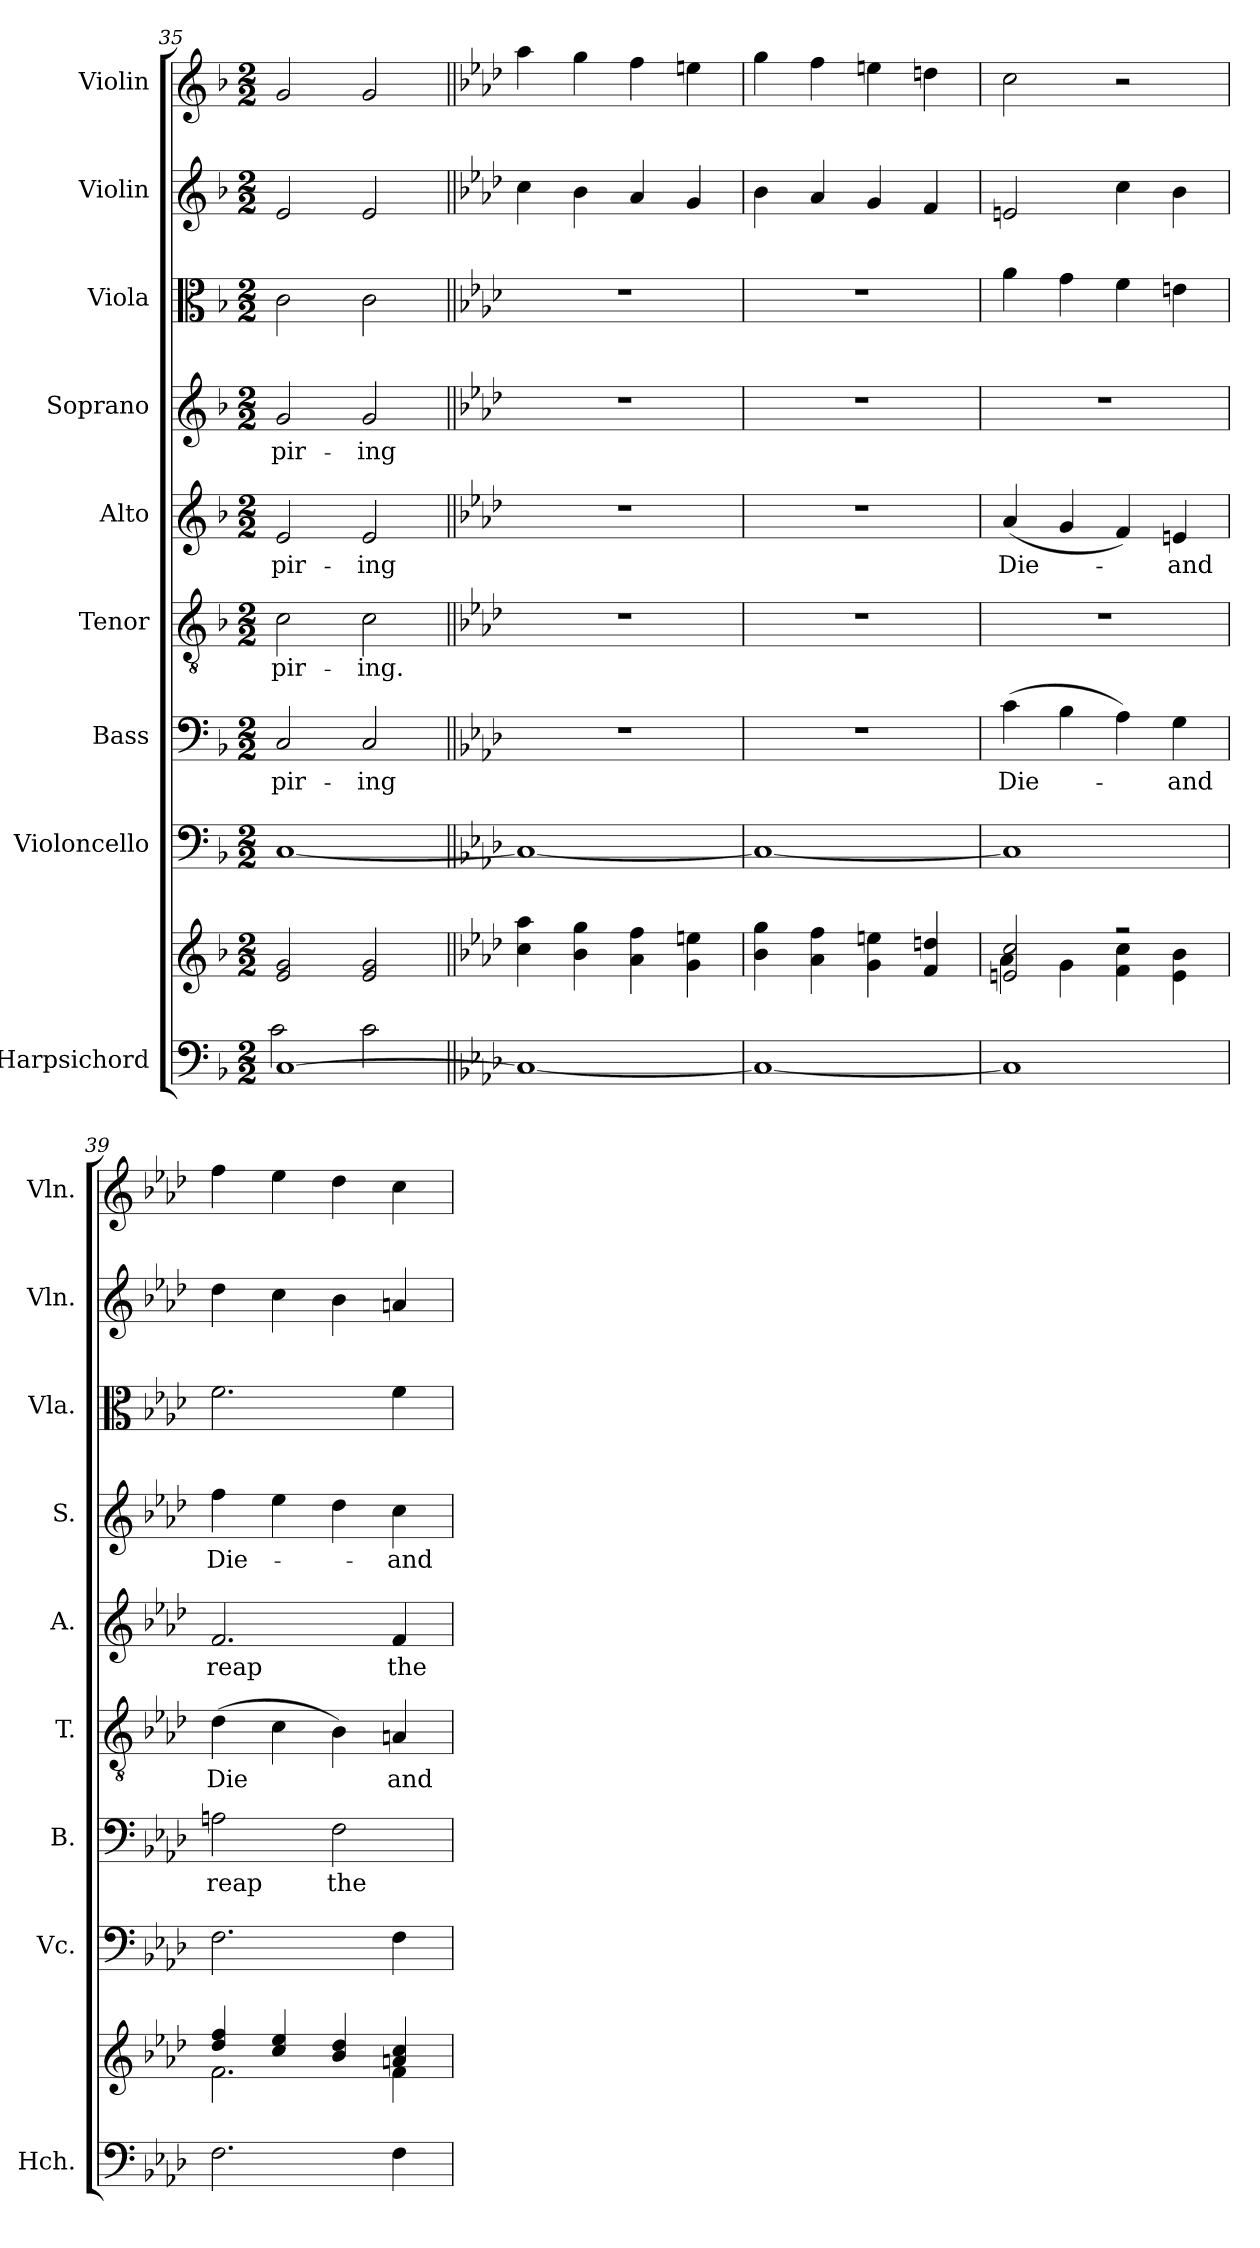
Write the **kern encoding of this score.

**kern	**kern	**kern	**kern	**text	**kern	**text	**kern	**text	**kern	**text	**kern	**kern	**kern
*part9	*part9	*part8	*part7	*part7	*part6	*part6	*part5	*part5	*part4	*part4	*part3	*part2	*part1
*staff10	*staff9	*staff8	*staff7	*staff7	*staff6	*staff6	*staff5	*staff5	*staff4	*staff4	*staff3	*staff2	*staff1
*I"Harpsichord	*	*I"Violoncello	*I"Bass	*	*I"Tenor	*	*I"Alto	*	*I"Soprano	*	*I"Viola	*I"Violin	*I"Violin
*I'Hch.	*	*I'Vc.	*I'B.	*	*I'T.	*	*I'A.	*	*I'S.	*	*I'Vla.	*I'Vln.	*I'Vln.
!!LO:PB:g=z
*clefF4	*clefG2	*clefF4	*clefF4	*	*clefGv2	*	*clefG2	*	*clefG2	*	*clefC3	*clefG2	*clefG2
*k[b-]	*k[b-]	*k[b-]	*k[b-]	*	*k[b-]	*	*k[b-]	*	*k[b-]	*	*k[b-]	*k[b-]	*k[b-]
*M2/2	*M2/2	*M2/2	*M2/2	*	*M2/2	*	*M2/2	*	*M2/2	*	*M2/2	*M2/2	*M2/2
=35	=35	=35	=35	=35	=35	=35	=35	=35	=35	=35	=35	=35	=35
*^	*	*	*	*	*	*	*	*	*	*	*	*	*
!	!	!	!	!	!LO:LY:b	!	!LO:LY:b	!	!LO:LY:b	!	!LO:LY:b	!	!	!
[1C	2c\	2e/ 2g/	[1C	2C/	-pir-	2c\	-pir-	2e/	-pir-	2g/	-pir-	2c\	2e/	2g/
!	!	!	!	!	!LO:LY:b	!	!LO:LY:b	!	!LO:LY:b	!	!LO:LY:b	!	!	!
.	2c\	2e/ 2g/	.	2C/	-ing	2c\	-ing.	2e/	-ing	2g/	-ing	2c\	2e/	2g/
*v	*v	*	*	*	*	*	*	*	*	*	*	*	*	*
=36||	=36||	=36||	=36||	=36||	=36||	=36||	=36||	=36||	=36||	=36||	=36||	=36||	=36||
*k[b-e-a-d-]	*k[b-e-a-d-]	*k[b-e-a-d-]	*k[b-e-a-d-]	*	*k[b-e-a-d-]	*	*k[b-e-a-d-]	*	*k[b-e-a-d-]	*	*k[b-e-a-d-]	*k[b-e-a-d-]	*k[b-e-a-d-]
1C_	4cc\ 4aa-\	1C_	1r	.	1r	.	1r	.	1r	.	1r	4cc\	4aa-\
.	4b-\ 4gg\	.	.	.	.	.	.	.	.	.	.	4b-\	4gg\
.	4a-\ 4ff\	.	.	.	.	.	.	.	.	.	.	4a-/	4ff\
.	4g\ 4een\	.	.	.	.	.	.	.	.	.	.	4g/	4een\
=37	=37	=37	=37	=37	=37	=37	=37	=37	=37	=37	=37	=37	=37
1C_	4b-\ 4gg\	1C_	1r	.	1r	.	1r	.	1r	.	1r	4b-\	4gg\
.	4a-\ 4ff\	.	.	.	.	.	.	.	.	.	.	4a-/	4ff\
.	4g\ 4een\	.	.	.	.	.	.	.	.	.	.	4g/	4een\
.	4f/ 4ddn/	.	.	.	.	.	.	.	.	.	.	4f/	4ddn\
=38	=38	=38	=38	=38	=38	=38	=38	=38	=38	=38	=38	=38	=38
*	*^	*	*	*	*	*	*	*	*	*	*	*	*
!	!	!	!	!	!LO:LY:b	!	!	!	!LO:LY:b	!	!	!	!	!
1C]	2en/ 2cc/	4a-\	1C]	(4c\	Die-	1r	.	(4a-/	Die-	1r	.	4a-\	2en/	2cc\
.	.	4g\	.	4B-\	.	.	.	4g/	.	.	.	4g\	.	.
.	2r	4f\ 4cc\	.	4A-\)	.	.	.	4f/)	.	.	.	4f\	4cc\	2r
!	!	!	!	!	!LO:LY:b	!	!	!	!LO:LY:b	!	!	!	!	!
.	.	4e\ 4b-\	.	4G\	-and	.	.	4en/	-and	.	.	4en\	4b-\	.
=39	=39	=39	=39	=39	=39	=39	=39	=39	=39	=39	=39	=39	=39	=39
!	!	!	!	!	!LO:LY:b	!	!LO:LY:b	!	!LO:LY:b	!	!LO:LY:b	!	!	!
2.F\	4dd-/ 4ff/	2.f\	2.F\	2An\	reap	(4d-\	Die	2.f/	reap	4ff\	Die-	2.f\	4dd-\	4ff\
.	4cc/ 4ee-/	.	.	.	.	4c\	.	.	.	4ee-\	.	.	4cc\	4ee-\
!	!	!	!	!	!LO:LY:b	!	!	!	!	!	!	!	!	!
.	4b-/ 4dd-/	.	.	2F\	the	4B-\)	.	.	.	4dd-\	.	.	4b-\	4dd-\
!	!	!	!	!	!	!	!LO:LY:b	!	!LO:LY:b	!	!LO:LY:b	!	!	!
4F\	4an/ 4cc/	4f\	4F\	.	.	4An/	and	4f/	the	4cc\	-and	4f\	4an/	4cc\
*	*v	*v	*	*	*	*	*	*	*	*	*	*	*	*
=	=	=	=	=	=	=	=	=	=	=	=	=	=
*-	*-	*-	*-	*-	*-	*-	*-	*-	*-	*-	*-	*-	*-
